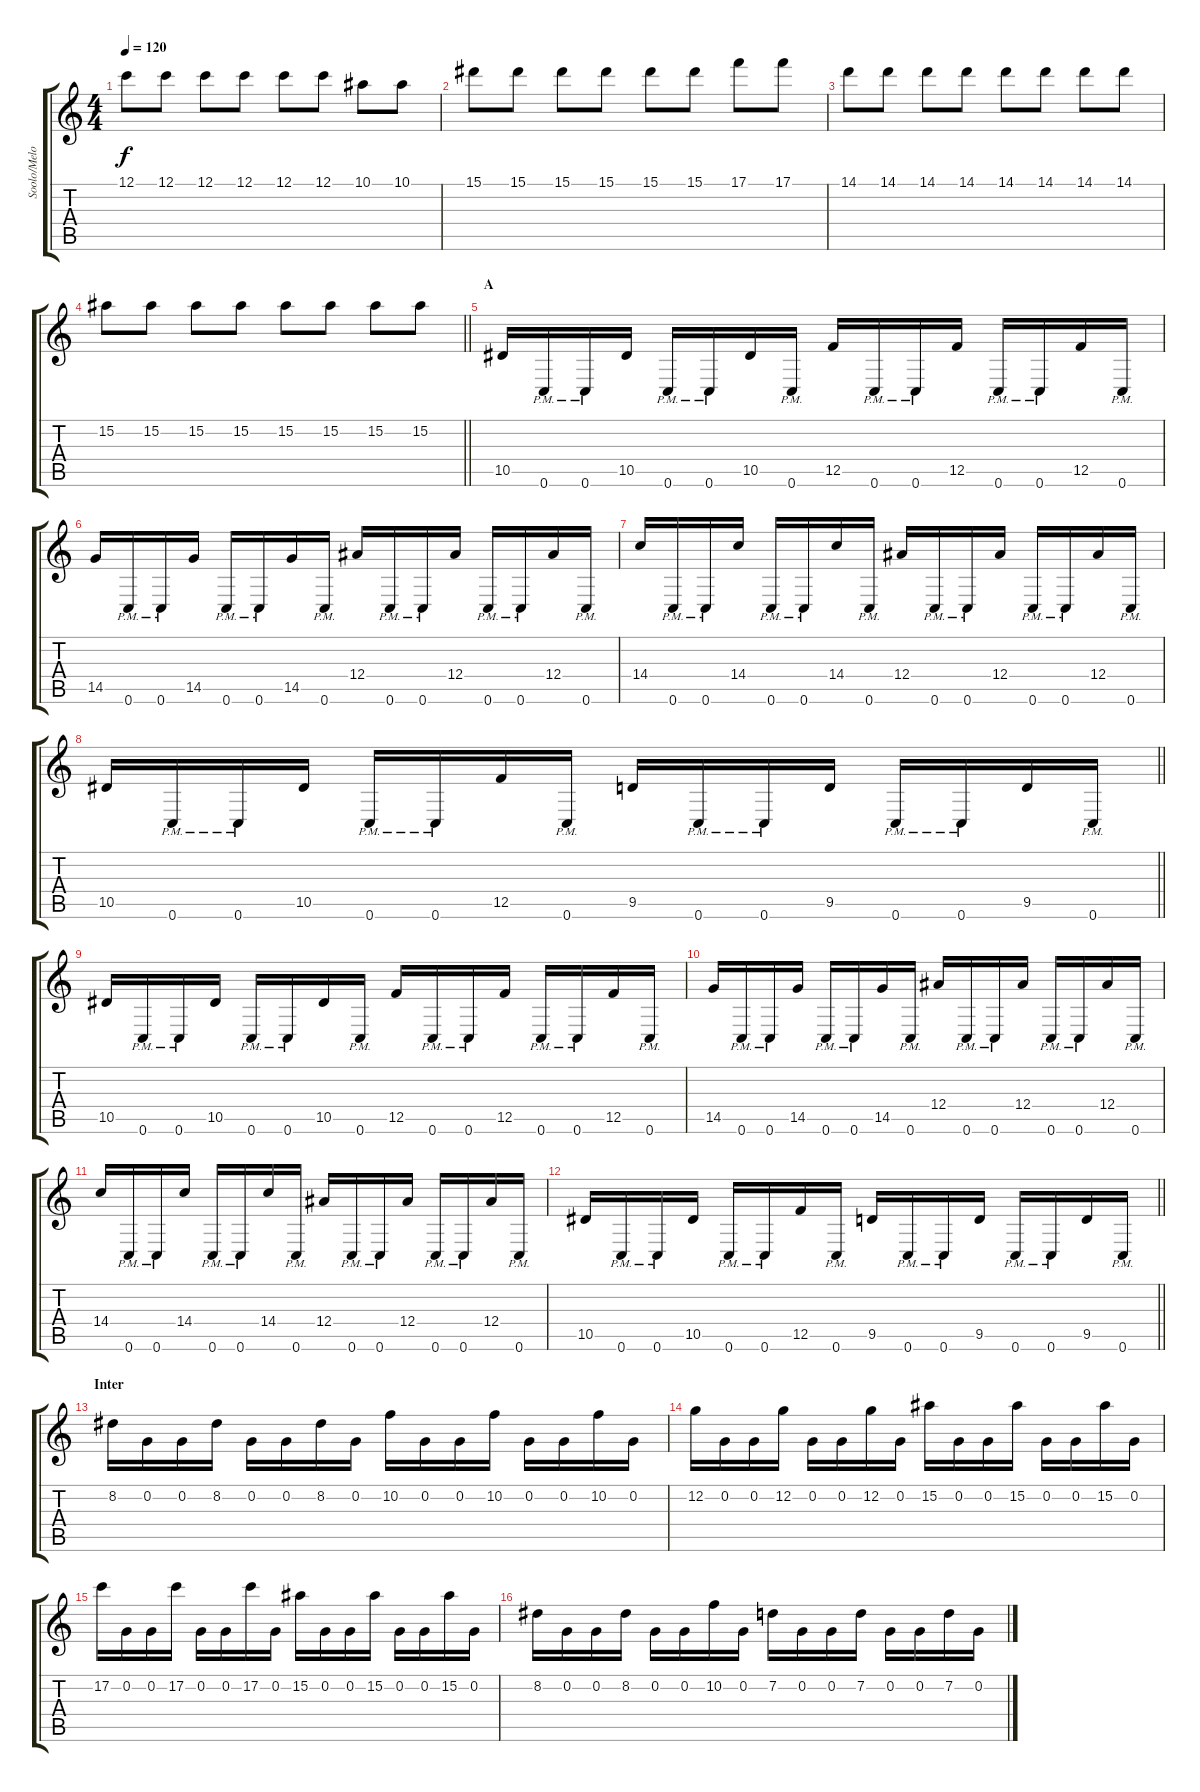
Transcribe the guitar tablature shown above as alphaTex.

\track ("Soolo/Melodia Särö" "Soolo/Melo") {instrument distortionguitar}
\staff {score tabs}
\tuning (C4 G3 Eb3 Bb2 F2 C2) {hide}
\ts (4 4)
\tempo 120
\clef g2
\ks c
12.1.8{dy f} 12.1.8 12.1.8 12.1.8 12.1.8 12.1.8 10.1.8 10.1.8 |
15.1.8 15.1.8 15.1.8 15.1.8 15.1.8 15.1.8 17.1.8 17.1.8 |
14.1.8 14.1.8 14.1.8 14.1.8 14.1.8 14.1.8 14.1.8 14.1.8 |
\barLineRight lightlight
15.2.8 15.2.8 15.2.8 15.2.8 15.2.8 15.2.8 15.2.8 15.2.8 |
\section ("" "A")
10.5.16 0.6{pm}.16 0.6{pm}.16 10.5.16 0.6{pm}.16 0.6{pm}.16 10.5.16 0.6{pm}.16 12.5.16 0.6{pm}.16 0.6{pm}.16 12.5.16 0.6{pm}.16 0.6{pm}.16 12.5.16 0.6{pm}.16 |
14.5.16 0.6{pm}.16 0.6{pm}.16 14.5.16 0.6{pm}.16 0.6{pm}.16 14.5.16 0.6{pm}.16 12.4.16 0.6{pm}.16 0.6{pm}.16 12.4.16 0.6{pm}.16 0.6{pm}.16 12.4.16 0.6{pm}.16 |
14.4.16 0.6{pm}.16 0.6{pm}.16 14.4.16 0.6{pm}.16 0.6{pm}.16 14.4.16 0.6{pm}.16 12.4.16 0.6{pm}.16 0.6{pm}.16 12.4.16 0.6{pm}.16 0.6{pm}.16 12.4.16 0.6{pm}.16 |
\barLineRight lightlight
10.5.16 0.6{pm}.16 0.6{pm}.16 10.5.16 0.6{pm}.16 0.6{pm}.16 12.5.16 0.6{pm}.16 9.5.16 0.6{pm}.16 0.6{pm}.16 9.5.16 0.6{pm}.16 0.6{pm}.16 9.5.16 0.6{pm}.16 |
10.5.16 0.6{pm}.16 0.6{pm}.16 10.5.16 0.6{pm}.16 0.6{pm}.16 10.5.16 0.6{pm}.16 12.5.16 0.6{pm}.16 0.6{pm}.16 12.5.16 0.6{pm}.16 0.6{pm}.16 12.5.16 0.6{pm}.16 |
14.5.16 0.6{pm}.16 0.6{pm}.16 14.5.16 0.6{pm}.16 0.6{pm}.16 14.5.16 0.6{pm}.16 12.4.16 0.6{pm}.16 0.6{pm}.16 12.4.16 0.6{pm}.16 0.6{pm}.16 12.4.16 0.6{pm}.16 |
14.4.16 0.6{pm}.16 0.6{pm}.16 14.4.16 0.6{pm}.16 0.6{pm}.16 14.4.16 0.6{pm}.16 12.4.16 0.6{pm}.16 0.6{pm}.16 12.4.16 0.6{pm}.16 0.6{pm}.16 12.4.16 0.6{pm}.16 |
\barLineRight lightlight
10.5.16 0.6{pm}.16 0.6{pm}.16 10.5.16 0.6{pm}.16 0.6{pm}.16 12.5.16 0.6{pm}.16 9.5.16 0.6{pm}.16 0.6{pm}.16 9.5.16 0.6{pm}.16 0.6{pm}.16 9.5.16 0.6{pm}.16 |
\section ("" "Inter")
8.2.16 0.2.16 0.2.16 8.2.16 0.2.16 0.2.16 8.2.16 0.2.16 10.2.16 0.2.16 0.2.16 10.2.16 0.2.16 0.2.16 10.2.16 0.2.16 |
12.2.16 0.2.16 0.2.16 12.2.16 0.2.16 0.2.16 12.2.16 0.2.16 15.2.16 0.2.16 0.2.16 15.2.16 0.2.16 0.2.16 15.2.16 0.2.16 |
17.2.16 0.2.16 0.2.16 17.2.16 0.2.16 0.2.16 17.2.16 0.2.16 15.2.16 0.2.16 0.2.16 15.2.16 0.2.16 0.2.16 15.2.16 0.2.16 |
8.2.16 0.2.16 0.2.16 8.2.16 0.2.16 0.2.16 10.2.16 0.2.16 7.2.16 0.2.16 0.2.16 7.2.16 0.2.16 0.2.16 7.2.16 0.2.16
